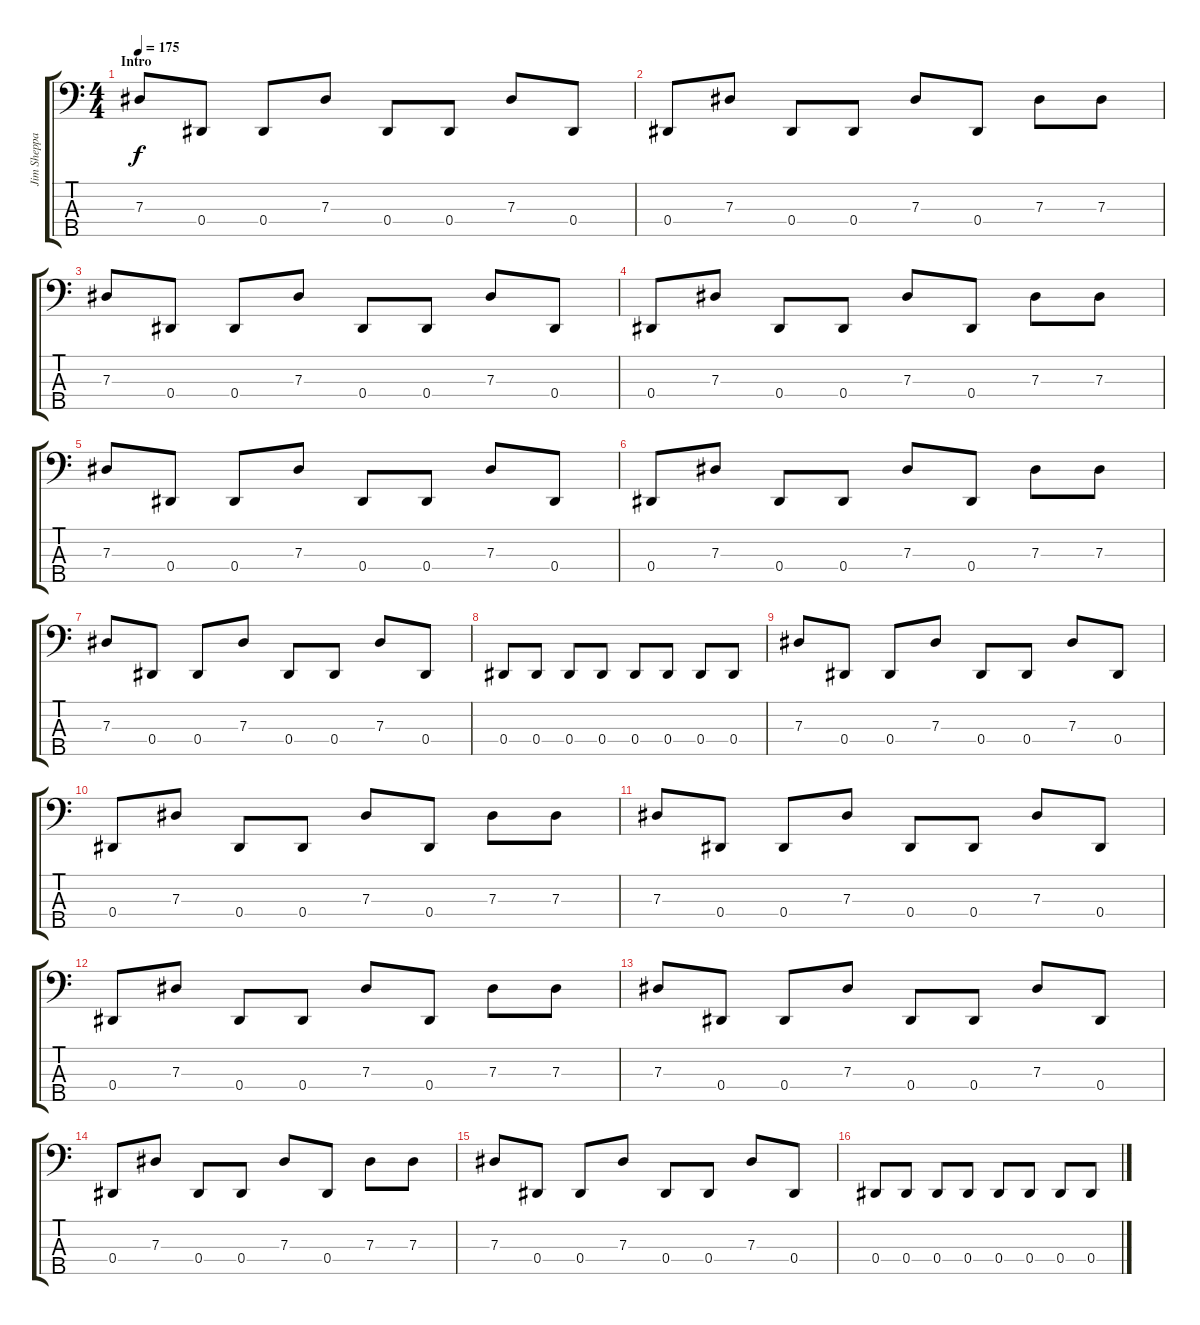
\track ("Jim Sheppard" "Jim Sheppa") {instrument electricbassfinger}
\staff {score tabs}
\tuning (Gb2 Db2 Ab1 Eb1 Bb0) {hide}
\ts (4 4)
\section ("" "Intro ")
\tempo 175
\clef f4
\ks c
7.3.8{dy f instrument electricbassfinger} 0.4.8 0.4.8 7.3.8 0.4.8 0.4.8 7.3.8 0.4.8 |
0.4.8 7.3.8 0.4.8 0.4.8 7.3.8 0.4.8 7.3.8 7.3.8 |
7.3.8 0.4.8 0.4.8 7.3.8 0.4.8 0.4.8 7.3.8 0.4.8 |
0.4.8 7.3.8 0.4.8 0.4.8 7.3.8 0.4.8 7.3.8 7.3.8 |
7.3.8 0.4.8 0.4.8 7.3.8 0.4.8 0.4.8 7.3.8 0.4.8 |
0.4.8 7.3.8 0.4.8 0.4.8 7.3.8 0.4.8 7.3.8 7.3.8 |
7.3.8 0.4.8 0.4.8 7.3.8 0.4.8 0.4.8 7.3.8 0.4.8 |
0.4.8 0.4.8 0.4.8 0.4.8 0.4.8 0.4.8 0.4.8 0.4.8 |
7.3.8 0.4.8 0.4.8 7.3.8 0.4.8 0.4.8 7.3.8 0.4.8 |
0.4.8 7.3.8 0.4.8 0.4.8 7.3.8 0.4.8 7.3.8 7.3.8 |
7.3.8 0.4.8 0.4.8 7.3.8 0.4.8 0.4.8 7.3.8 0.4.8 |
0.4.8 7.3.8 0.4.8 0.4.8 7.3.8 0.4.8 7.3.8 7.3.8 |
7.3.8 0.4.8 0.4.8 7.3.8 0.4.8 0.4.8 7.3.8 0.4.8 |
0.4.8 7.3.8 0.4.8 0.4.8 7.3.8 0.4.8 7.3.8 7.3.8 |
7.3.8 0.4.8 0.4.8 7.3.8 0.4.8 0.4.8 7.3.8 0.4.8 |
0.4.8 0.4.8 0.4.8 0.4.8 0.4.8 0.4.8 0.4.8 0.4.8
